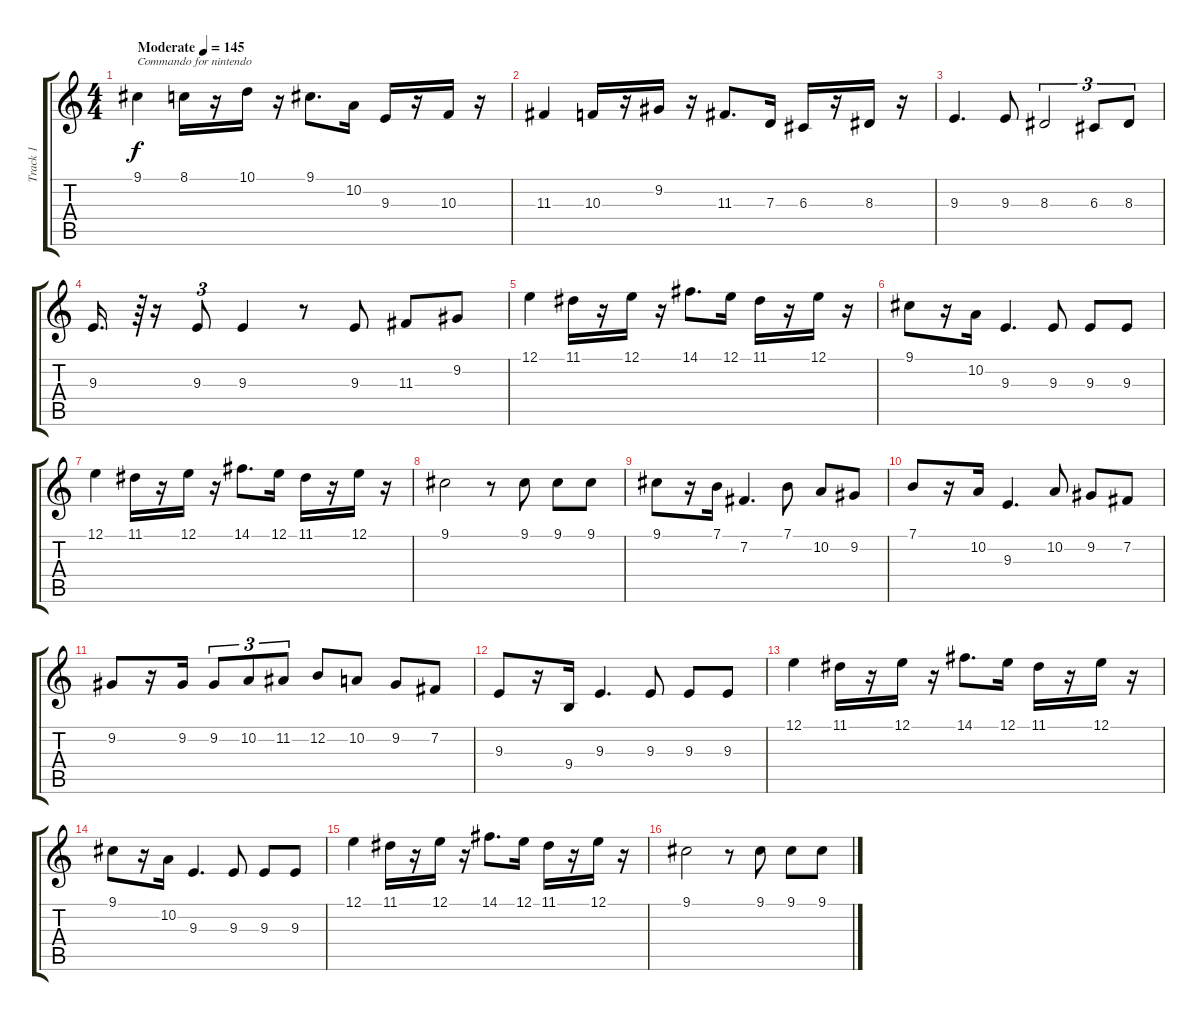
\track ("Track 1" "Track 1") {instrument trumpet}
\staff {score tabs}
\tuning (E4 B3 G3 D3 A2 E2) {hide}
\ts (4 4)
\tempo (145 "Moderate")
\clef g2
\ks c
9.1.4{txt "Commando for nintendo" dy f instrument trumpet} 8.1.16 r.16 10.1.16 r.16 9.1.8{d} 10.2.16 9.3.16 r.16 10.3.16 r.16 |
11.3.4 10.3.16 r.16 9.2.16 r.16 11.3.8{d} 7.3.16 6.3.16 r.16 8.3.16 r.16 |
9.3.4{d} 9.3.8 8.3.2{tu (3 2)} 6.3.8{tu (3 2)} 8.3.8{tu (3 2)} |
9.3.16{d} r.64{tu (3 2)} r.16 9.3.8{tu (3 2)} 9.3.4 r.8 9.3.8 11.3.8 9.2.8 |
12.1.4 11.1.16 r.16 12.1.16 r.16 14.1.8{d} 12.1.16 11.1.16 r.16 12.1.16 r.16 |
9.1.8 r.16 10.2.16 9.3.4{d} 9.3.8 9.3.8 9.3.8 |
12.1.4 11.1.16 r.16 12.1.16 r.16 14.1.8{d} 12.1.16 11.1.16 r.16 12.1.16 r.16 |
9.1.2 r.8 9.1.8 9.1.8 9.1.8 |
9.1.8 r.16 7.1.16 7.2.4{d} 7.1.8 10.2.8 9.2.8 |
7.1.8 r.16 10.2.16 9.3.4{d} 10.2.8 9.2.8 7.2.8 |
9.2.8 r.16 9.2.16 9.2.8{tu (3 2)} 10.2.8{tu (3 2)} 11.2.8{tu (3 2)} 12.2.8 10.2.8 9.2.8 7.2.8 |
9.3.8 r.16 9.4.16 9.3.4{d} 9.3.8 9.3.8 9.3.8 |
12.1.4 11.1.16 r.16 12.1.16 r.16 14.1.8{d} 12.1.16 11.1.16 r.16 12.1.16 r.16 |
9.1.8 r.16 10.2.16 9.3.4{d} 9.3.8 9.3.8 9.3.8 |
12.1.4 11.1.16 r.16 12.1.16 r.16 14.1.8{d} 12.1.16 11.1.16 r.16 12.1.16 r.16 |
9.1.2 r.8 9.1.8 9.1.8 9.1.8
